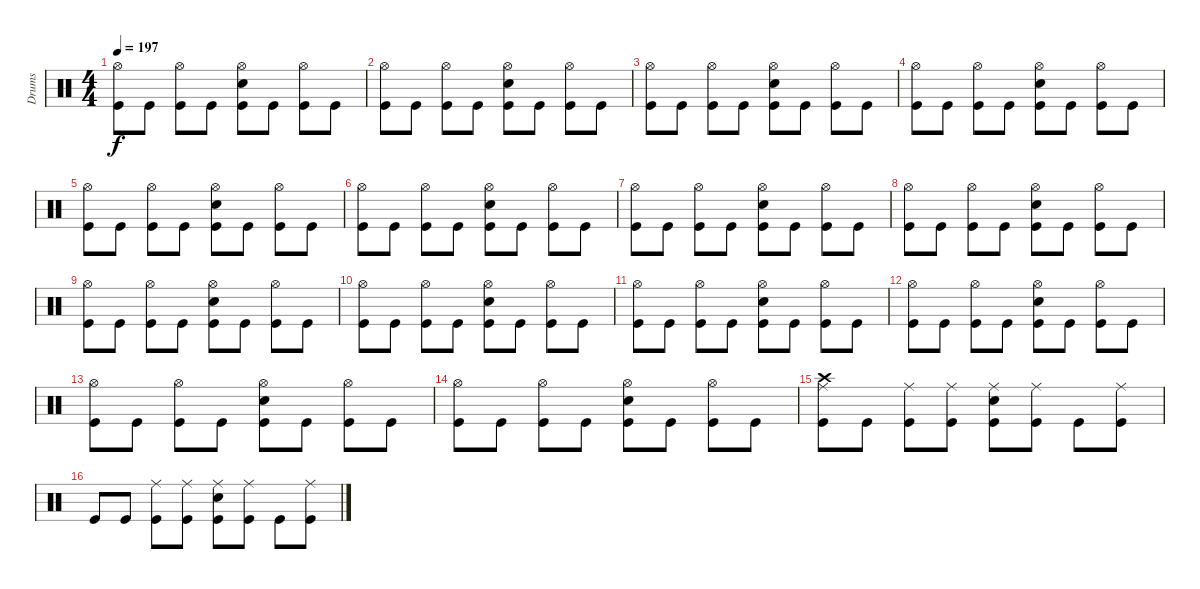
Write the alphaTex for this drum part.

\track ("Drums" "Drums") {instrument percussion}
\staff {score}
\articulation defaults
\ts (4 4)
\tempo 197
\clef neutral
\ks c
("Hi-Hat (open)" "Kick (hit)").8{dy f} "Kick (hit)".8 ("Hi-Hat (open)" "Kick (hit)").8 "Kick (hit)".8 ("Hi-Hat (open)" "Electric Snare (hit)" "Kick (hit)").8 "Kick (hit)".8 ("Hi-Hat (open)" "Kick (hit)").8 "Kick (hit)".8 |
("Hi-Hat (open)" "Kick (hit)").8 "Kick (hit)".8 ("Hi-Hat (open)" "Kick (hit)").8 "Kick (hit)".8 ("Hi-Hat (open)" "Electric Snare (hit)" "Kick (hit)").8 "Kick (hit)".8 ("Hi-Hat (open)" "Kick (hit)").8 "Kick (hit)".8 |
("Hi-Hat (open)" "Kick (hit)").8 "Kick (hit)".8 ("Hi-Hat (open)" "Kick (hit)").8 "Kick (hit)".8 ("Hi-Hat (open)" "Electric Snare (hit)" "Kick (hit)").8 "Kick (hit)".8 ("Hi-Hat (open)" "Kick (hit)").8 "Kick (hit)".8 |
("Hi-Hat (open)" "Kick (hit)").8 "Kick (hit)".8 ("Hi-Hat (open)" "Kick (hit)").8 "Kick (hit)".8 ("Hi-Hat (open)" "Electric Snare (hit)" "Kick (hit)").8 "Kick (hit)".8 ("Hi-Hat (open)" "Kick (hit)").8 "Kick (hit)".8 |
("Hi-Hat (open)" "Kick (hit)").8 "Kick (hit)".8 ("Hi-Hat (open)" "Kick (hit)").8 "Kick (hit)".8 ("Hi-Hat (open)" "Electric Snare (hit)" "Kick (hit)").8 "Kick (hit)".8 ("Hi-Hat (open)" "Kick (hit)").8 "Kick (hit)".8 |
("Hi-Hat (open)" "Kick (hit)").8 "Kick (hit)".8 ("Hi-Hat (open)" "Kick (hit)").8 "Kick (hit)".8 ("Hi-Hat (open)" "Electric Snare (hit)" "Kick (hit)").8 "Kick (hit)".8 ("Hi-Hat (open)" "Kick (hit)").8 "Kick (hit)".8 |
("Hi-Hat (open)" "Kick (hit)").8 "Kick (hit)".8 ("Hi-Hat (open)" "Kick (hit)").8 "Kick (hit)".8 ("Hi-Hat (open)" "Electric Snare (hit)" "Kick (hit)").8 "Kick (hit)".8 ("Hi-Hat (open)" "Kick (hit)").8 "Kick (hit)".8 |
("Hi-Hat (open)" "Kick (hit)").8 "Kick (hit)".8 ("Hi-Hat (open)" "Kick (hit)").8 "Kick (hit)".8 ("Hi-Hat (open)" "Electric Snare (hit)" "Kick (hit)").8 "Kick (hit)".8 ("Hi-Hat (open)" "Kick (hit)").8 "Kick (hit)".8 |
("Hi-Hat (open)" "Kick (hit)").8 "Kick (hit)".8 ("Hi-Hat (open)" "Kick (hit)").8 "Kick (hit)".8 ("Hi-Hat (open)" "Electric Snare (hit)" "Kick (hit)").8 "Kick (hit)".8 ("Hi-Hat (open)" "Kick (hit)").8 "Kick (hit)".8 |
("Hi-Hat (open)" "Kick (hit)").8 "Kick (hit)".8 ("Hi-Hat (open)" "Kick (hit)").8 "Kick (hit)".8 ("Hi-Hat (open)" "Electric Snare (hit)" "Kick (hit)").8 "Kick (hit)".8 ("Hi-Hat (open)" "Kick (hit)").8 "Kick (hit)".8 |
("Hi-Hat (open)" "Kick (hit)").8 "Kick (hit)".8 ("Hi-Hat (open)" "Kick (hit)").8 "Kick (hit)".8 ("Hi-Hat (open)" "Electric Snare (hit)" "Kick (hit)").8 "Kick (hit)".8 ("Hi-Hat (open)" "Kick (hit)").8 "Kick (hit)".8 |
("Hi-Hat (open)" "Kick (hit)").8 "Kick (hit)".8 ("Hi-Hat (open)" "Kick (hit)").8 "Kick (hit)".8 ("Hi-Hat (open)" "Electric Snare (hit)" "Kick (hit)").8 "Kick (hit)".8 ("Hi-Hat (open)" "Kick (hit)").8 "Kick (hit)".8 |
("Hi-Hat (open)" "Kick (hit)").8 "Kick (hit)".8 ("Hi-Hat (open)" "Kick (hit)").8 "Kick (hit)".8 ("Hi-Hat (open)" "Electric Snare (hit)" "Kick (hit)").8 "Kick (hit)".8 ("Hi-Hat (open)" "Kick (hit)").8 "Kick (hit)".8 |
("Hi-Hat (open)" "Kick (hit)").8 "Kick (hit)".8 ("Hi-Hat (open)" "Kick (hit)").8 "Kick (hit)".8 ("Hi-Hat (open)" "Electric Snare (hit)" "Kick (hit)").8 "Kick (hit)".8 ("Hi-Hat (open)" "Kick (hit)").8 "Kick (hit)".8 |
("Crash high (hit)" "Ride (middle)" "Kick (hit)").8 "Kick (hit)".8 ("Ride (middle)" "Kick (hit)").8 ("Ride (middle)" "Kick (hit)").8 ("Ride (middle)" "Electric Snare (hit)" "Kick (hit)").8 ("Ride (middle)" "Kick (hit)").8 "Kick (hit)".8 ("Ride (middle)" "Kick (hit)").8 |
"Kick (hit)".8 "Kick (hit)".8 ("Ride (middle)" "Kick (hit)").8 ("Ride (middle)" "Kick (hit)").8 ("Ride (middle)" "Electric Snare (hit)" "Kick (hit)").8 ("Ride (middle)" "Kick (hit)").8 "Kick (hit)".8 ("Ride (middle)" "Kick (hit)").8
